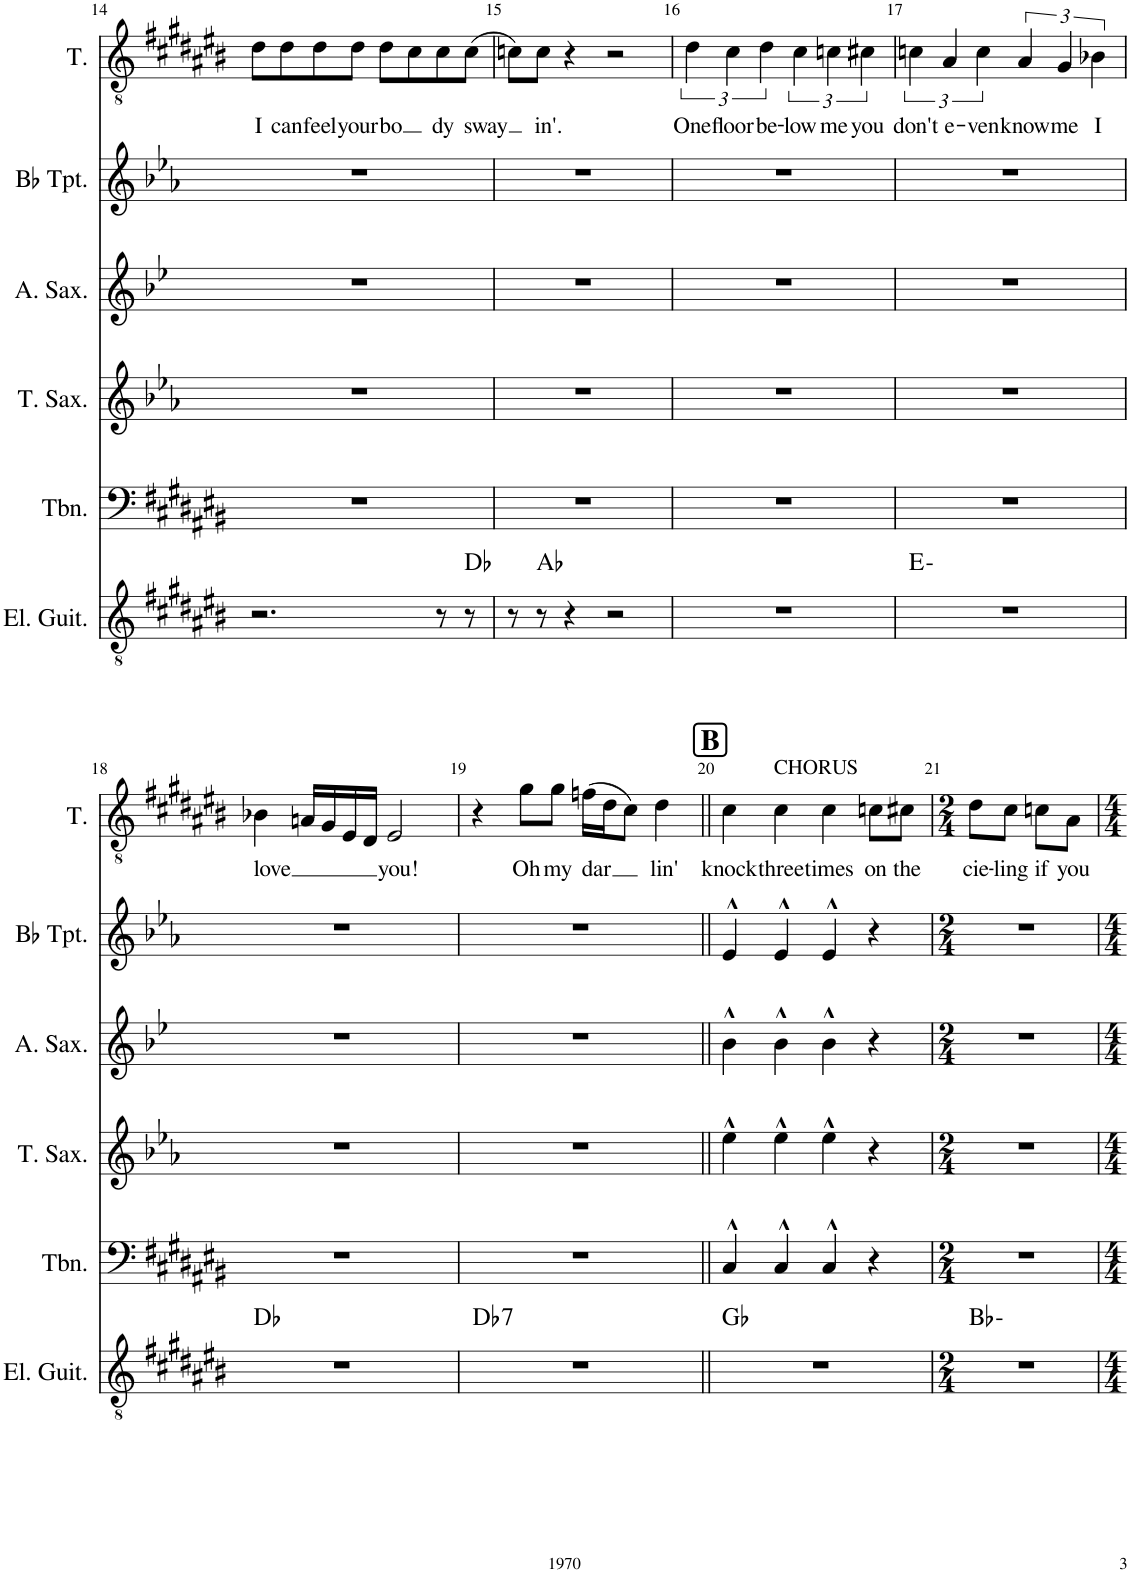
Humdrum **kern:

**kern	**harte	**kern	**kern	**kern	**kern	**kern	**text
*part6	*part6	*part5	*part4	*part3	*part2	*part1	*part1
*staff6	*	*staff5	*staff4	*staff3	*staff2	*staff1	*staff1
*I"Electric Guitar	*	*I"Trombone	*I"Tenor Saxophone	*I"Alto Saxophone	*I"Bb Trumpet	*I"Tenor	*
*I'El. Guit.	*	*I'Tbn.	*I'T. Sax.	*I'A. Sax.	*I'Bb Tpt.	*I'T.	*
!!LO:PB:g=z
*clefGv2	*	*clefF4	*clefG2	*clefG2	*clefG2	*clefGv2	*
*	*	*	*Trd8c14	*Trd5c9	*Trd1c2	*	*
*k[f#c#g#d#a#e#b#]	*	*k[f#c#g#d#a#e#b#]	*k[b-e-a-]	*k[b-e-]	*k[b-e-a-]	*k[f#c#g#d#a#e#b#]	*
*M4/4	*	*M4/4	*M4/4	*M4/4	*M4/4	*M4/4	*
=14	=14	=14	=14	=14	=14	=14	=14
!	!	!	!	!	!	!	!LO:LY:b
2.r	.	1r	1r	1r	1r	8d#\L	I
!	!	!	!	!	!	!	!LO:LY:b
.	.	.	.	.	.	8d#\	can
!	!	!	!	!	!	!	!LO:LY:b
.	.	.	.	.	.	8d#\	feel
!	!	!	!	!	!	!	!LO:LY:b
.	.	.	.	.	.	8d#\J	your
!	!	!	!	!	!	!	!LO:LY:b
.	.	.	.	.	.	8d#\L	bo
.	.	.	.	.	.	8c#\	.
!	!	!	!	!	!	!	!LO:LY:b
8r	.	.	.	.	.	8c#\	dy
!	!	!	!	!	!	!	!LO:LY:b
8r	Db:maj	.	.	.	.	(8c#\J	sway
=15	=15	=15	=15	=15	=15	=15	=15
8r	.	1r	1r	1r	1r	8cn\L)	.
!	!	!	!	!	!	!	!LO:LY:b
8r	Ab:maj	.	.	.	.	8c\J	in'.
4r	.	.	.	.	.	4r	.
2r	.	.	.	.	.	2r	.
=16	=16	=16	=16	=16	=16	=16	=16
!	!	!	!	!	!	!	!LO:LY:b
1r	.	1r	1r	1r	1r	6d#\	One
!	!	!	!	!	!	!	!LO:LY:b
.	.	.	.	.	.	6c#\	floor
!	!	!	!	!	!	!	!LO:LY:b
.	.	.	.	.	.	6d#\	be-
!	!	!	!	!	!	!	!LO:LY:b
.	.	.	.	.	.	6c#\	-low
!	!	!	!	!	!	!	!LO:LY:b
.	.	.	.	.	.	6cn\	me
!	!	!	!	!	!	!	!LO:LY:b
.	.	.	.	.	.	6c#X\	you
=17	=17	=17	=17	=17	=17	=17	=17
!	!	!	!	!	!	!	!LO:LY:b
1r	E:min	1r	1r	1r	1r	6cn\	don't
!	!	!	!	!	!	!	!LO:LY:b
.	.	.	.	.	.	6A#/	e-
!	!	!	!	!	!	!	!LO:LY:b
.	.	.	.	.	.	6c\	-ven
!	!	!	!	!	!	!	!LO:LY:b
.	.	.	.	.	.	6A#/	know
!	!	!	!	!	!	!	!LO:LY:b
.	.	.	.	.	.	6G#/	me
!	!	!	!	!	!	!	!LO:LY:b
.	.	.	.	.	.	6B-X\	I
!!LO:LB:g=z
=18	=18	=18	=18	=18	=18	=18	=18
!	!	!	!	!	!	!	!LO:LY:b
1r	Db:maj	1r	1r	1r	1r	4B-X\	love
.	.	.	.	.	.	16An/LL	.
.	.	.	.	.	.	16G#/	.
.	.	.	.	.	.	16E#/	.
.	.	.	.	.	.	16D#/JJ	.
!	!	!	!	!	!	!	!LO:LY:b
.	.	.	.	.	.	2E#/	you!
=19	=19	=19	=19	=19	=19	=19	=19
!	!LO:H:kt=7	!	!	!	!	!	!
1r	Db:7	1r	1r	1r	1r	4r	.
!	!	!	!	!	!	!	!LO:LY:b
.	.	.	.	.	.	8g#\L	Oh
!	!	!	!	!	!	!	!LO:LY:b
.	.	.	.	.	.	8g#\J	my
!	!	!	!	!	!	!	!LO:LY:b
.	.	.	.	.	.	(16fn\LL	dar
.	.	.	.	.	.	16d#\J	.
.	.	.	.	.	.	8c#\J)	.
!	!	!	!	!	!	!	!LO:LY:b
.	.	.	.	.	.	4d#\	lin'
!!LO:REH:place=s1:a:B:cj:fs=14:t=B
=20||	=20||	=20||	=20||	=20||	=20||	=20||	=20||
!	!	!	!	!	!	!	!LO:LY:b
1r	Gb:maj	4C#^^/	4ee-^^\	4b-^^\	4e-^^/	4c#\	knock
!	!	!	!	!	!	!LO:TX:a:t=CHORUS	!
!	!	!	!	!	!	!	!LO:LY:b
.	.	4C#^^/	4ee-^^\	4b-^^\	4e-^^/	4c#\	three
!	!	!	!	!	!	!	!LO:LY:b
.	.	4C#^^/	4ee-^^\	4b-^^\	4e-^^/	4c#\	times
!	!	!	!	!	!	!	!LO:LY:b
.	.	4r	4r	4r	4r	8cn\L	on
!	!	!	!	!	!	!	!LO:LY:b
.	.	.	.	.	.	8c#X\J	the
=21	=21	=21	=21	=21	=21	=21	=21
*M2/4	*	*M2/4	*M2/4	*M2/4	*M2/4	*M2/4	*
!	!	!	!	!	!	!	!LO:LY:b
2r	Bb:min	2r	2r	2r	2r	8d#\L	cie-
!	!	!	!	!	!	!	!LO:LY:b
.	.	.	.	.	.	8c#\J	-ling
!	!	!	!	!	!	!	!LO:LY:b
.	.	.	.	.	.	8cn\L	if
!	!	!	!	!	!	!	!LO:LY:b
.	.	.	.	.	.	8A#\J	you
=	=	=	=	=	=	=	=
*-	*-	*-	*-	*-	*-	*-	*-
